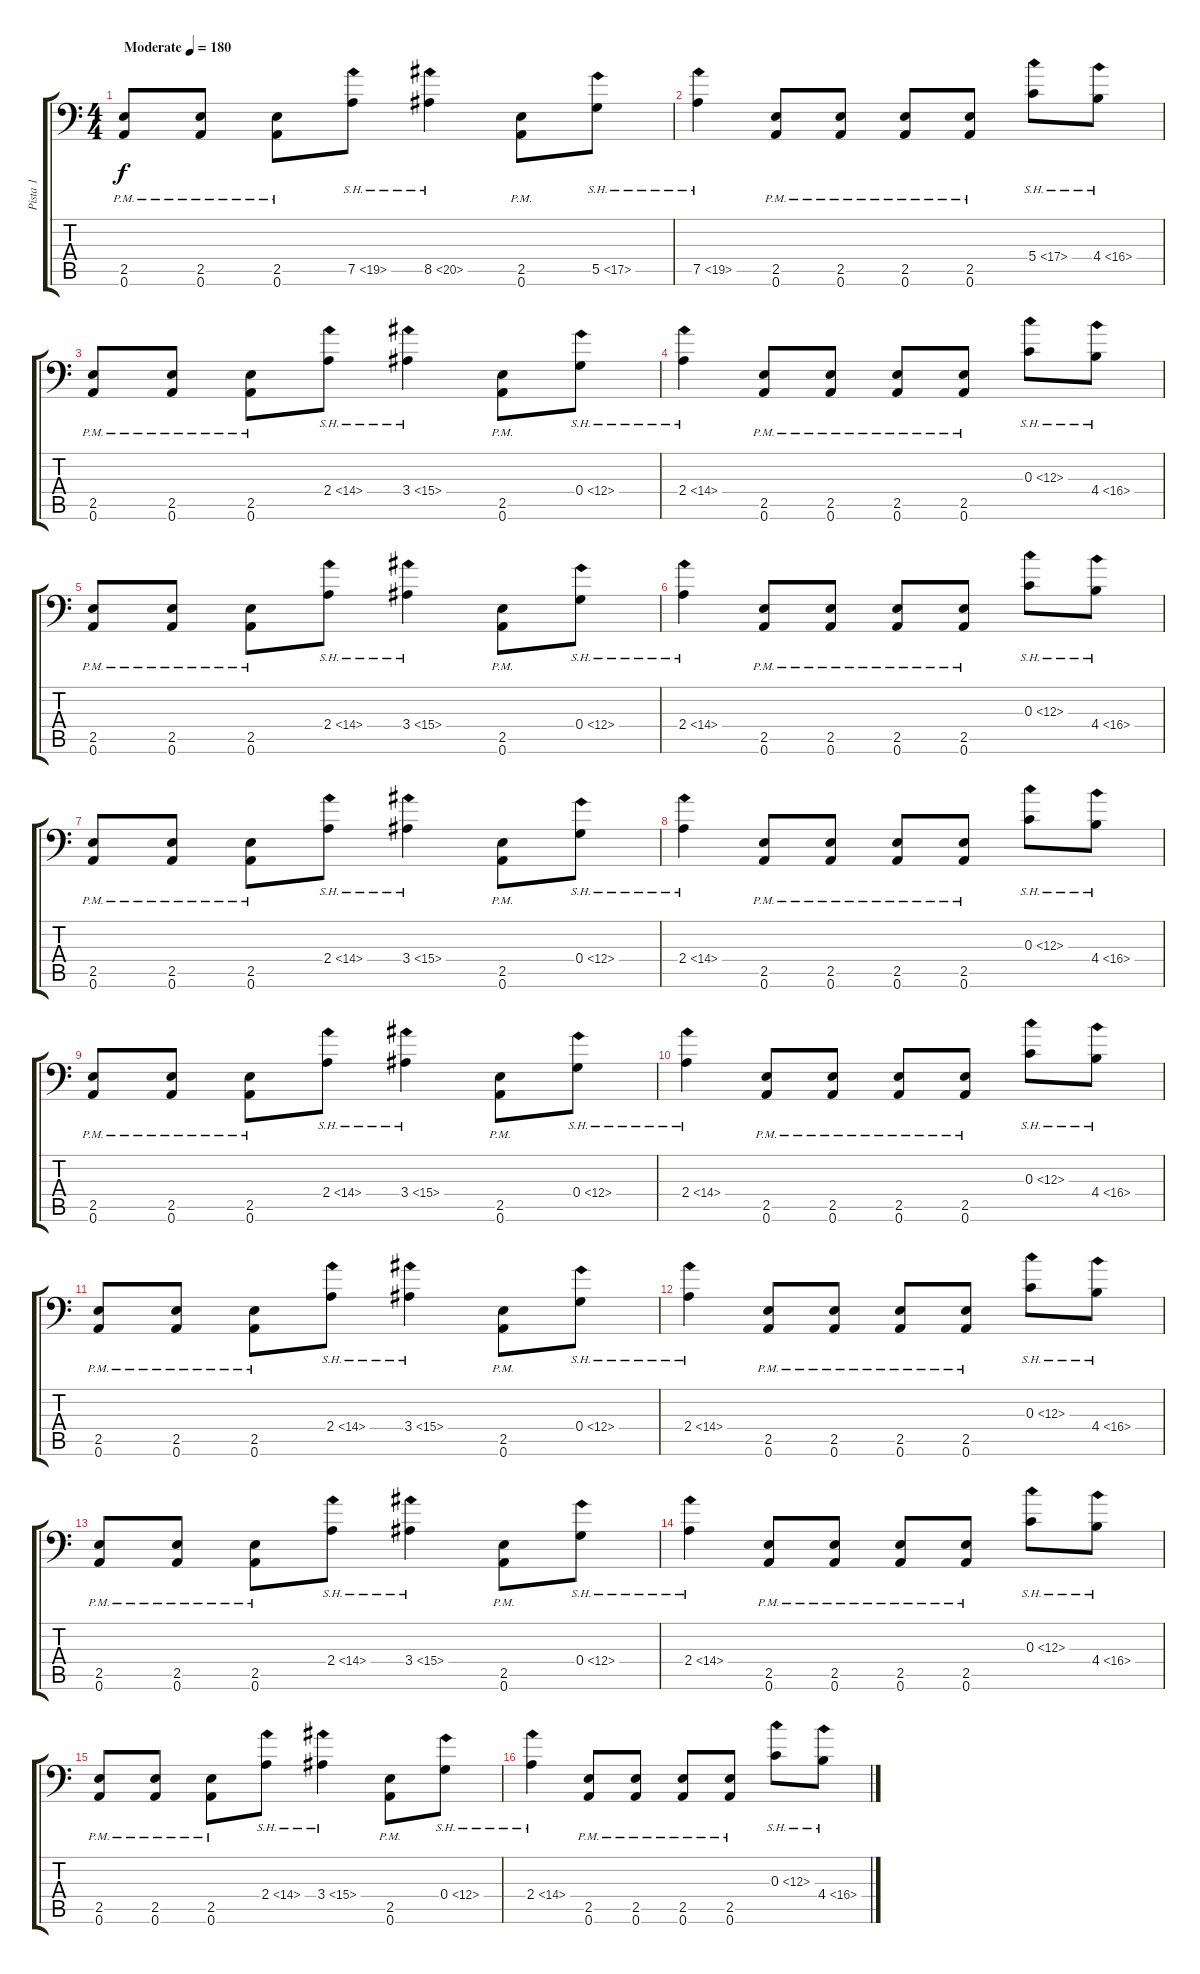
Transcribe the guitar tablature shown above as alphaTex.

\track ("Pista 1" "Pista 1") {mute instrument overdrivenguitar}
\staff {score tabs}
\tuning (A3 E3 C3 G2 D2 A1) {hide}
\ts (4 4)
\tempo (180 "Moderate")
\clef f4
\ks c
(2.5{pm} 0.6{pm}).8{dy f instrument overdrivenguitar} (2.5{pm} 0.6{pm}).8 (2.5{pm} 0.6{pm}).8 7.5{sh 12}.8 8.5{sh 12}.4 (2.5{pm} 0.6{pm}).8 5.5{sh 12}.8 |
7.5{sh 12}.4 (2.5{pm} 0.6{pm}).8 (2.5{pm} 0.6{pm}).8 (2.5{pm} 0.6{pm}).8 (2.5{pm} 0.6{pm}).8 5.4{sh 12}.8 4.4{sh 12}.8 |
(2.5{pm} 0.6{pm}).8 (2.5{pm} 0.6{pm}).8 (2.5{pm} 0.6{pm}).8 2.4{sh 12}.8 3.4{sh 12}.4 (2.5{pm} 0.6{pm}).8 0.4{sh 12}.8 |
2.4{sh 12}.4 (2.5{pm} 0.6{pm}).8 (2.5{pm} 0.6{pm}).8 (2.5{pm} 0.6{pm}).8 (2.5{pm} 0.6{pm}).8 0.3{sh 12}.8 4.4{sh 12}.8 |
(2.5{pm} 0.6{pm}).8 (2.5{pm} 0.6{pm}).8 (2.5{pm} 0.6{pm}).8 2.4{sh 12}.8 3.4{sh 12}.4 (2.5{pm} 0.6{pm}).8 0.4{sh 12}.8 |
2.4{sh 12}.4 (2.5{pm} 0.6{pm}).8 (2.5{pm} 0.6{pm}).8 (2.5{pm} 0.6{pm}).8 (2.5{pm} 0.6{pm}).8 0.3{sh 12}.8 4.4{sh 12}.8 |
(2.5{pm} 0.6{pm}).8 (2.5{pm} 0.6{pm}).8 (2.5{pm} 0.6{pm}).8 2.4{sh 12}.8 3.4{sh 12}.4 (2.5{pm} 0.6{pm}).8 0.4{sh 12}.8 |
2.4{sh 12}.4 (2.5{pm} 0.6{pm}).8 (2.5{pm} 0.6{pm}).8 (2.5{pm} 0.6{pm}).8 (2.5{pm} 0.6{pm}).8 0.3{sh 12}.8 4.4{sh 12}.8 |
(2.5{pm} 0.6{pm}).8 (2.5{pm} 0.6{pm}).8 (2.5{pm} 0.6{pm}).8 2.4{sh 12}.8 3.4{sh 12}.4 (2.5{pm} 0.6{pm}).8 0.4{sh 12}.8 |
2.4{sh 12}.4 (2.5{pm} 0.6{pm}).8 (2.5{pm} 0.6{pm}).8 (2.5{pm} 0.6{pm}).8 (2.5{pm} 0.6{pm}).8 0.3{sh 12}.8 4.4{sh 12}.8 |
(2.5{pm} 0.6{pm}).8 (2.5{pm} 0.6{pm}).8 (2.5{pm} 0.6{pm}).8 2.4{sh 12}.8 3.4{sh 12}.4 (2.5{pm} 0.6{pm}).8 0.4{sh 12}.8 |
2.4{sh 12}.4 (2.5{pm} 0.6{pm}).8 (2.5{pm} 0.6{pm}).8 (2.5{pm} 0.6{pm}).8 (2.5{pm} 0.6{pm}).8 0.3{sh 12}.8 4.4{sh 12}.8 |
(2.5{pm} 0.6{pm}).8 (2.5{pm} 0.6{pm}).8 (2.5{pm} 0.6{pm}).8 2.4{sh 12}.8 3.4{sh 12}.4 (2.5{pm} 0.6{pm}).8 0.4{sh 12}.8 |
2.4{sh 12}.4 (2.5{pm} 0.6{pm}).8 (2.5{pm} 0.6{pm}).8 (2.5{pm} 0.6{pm}).8 (2.5{pm} 0.6{pm}).8 0.3{sh 12}.8 4.4{sh 12}.8 |
(2.5{pm} 0.6{pm}).8 (2.5{pm} 0.6{pm}).8 (2.5{pm} 0.6{pm}).8 2.4{sh 12}.8 3.4{sh 12}.4 (2.5{pm} 0.6{pm}).8 0.4{sh 12}.8 |
2.4{sh 12}.4 (2.5{pm} 0.6{pm}).8 (2.5{pm} 0.6{pm}).8 (2.5{pm} 0.6{pm}).8 (2.5{pm} 0.6{pm}).8 0.3{sh 12}.8 4.4{sh 12}.8
